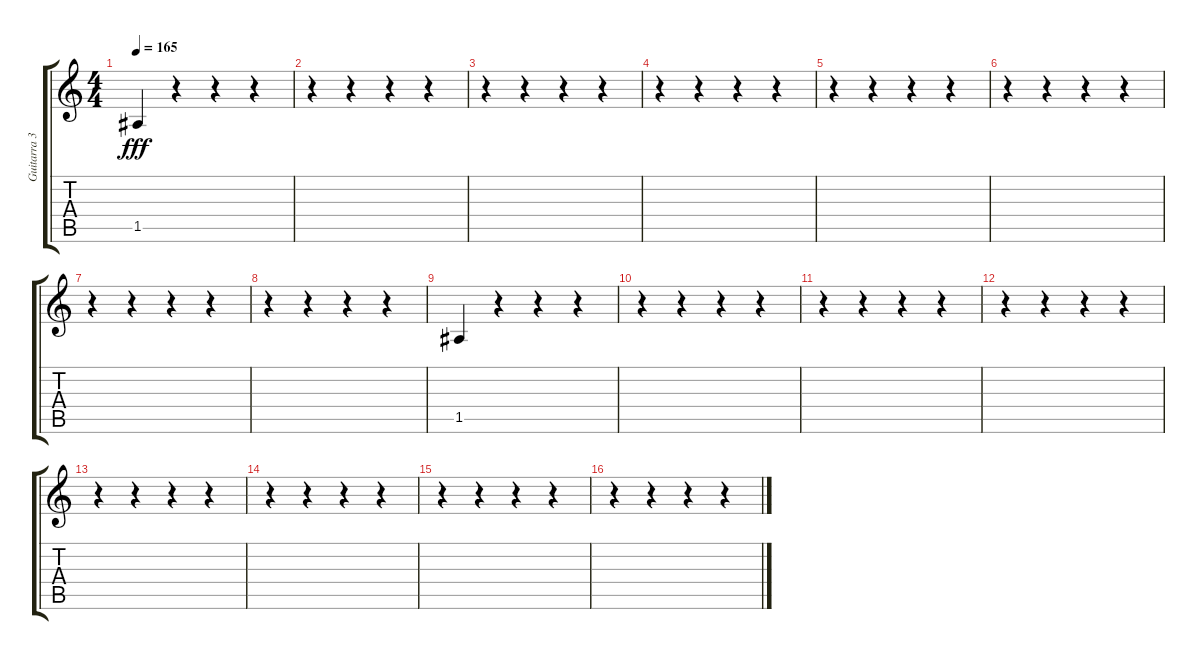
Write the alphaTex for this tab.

\track ("Guitarra 3" "Guitarra 3") {instrument acousticguitarnylon}
\staff {score tabs}
\tuning (E4 B3 G3 D3 A2 E2) {hide}
\ts (4 4)
\tempo 165
\clef g2
\ks c
1.5.4{dy fff} r.4 r.4 r.4 |
r.4 r.4 r.4 r.4 |
r.4 r.4 r.4 r.4 |
r.4 r.4 r.4 r.4 |
r.4 r.4 r.4 r.4 |
r.4 r.4 r.4 r.4 |
r.4 r.4 r.4 r.4 |
r.4 r.4 r.4 r.4 |
1.5.4 r.4 r.4 r.4 |
r.4 r.4 r.4 r.4 |
r.4 r.4 r.4 r.4 |
r.4 r.4 r.4 r.4 |
r.4 r.4 r.4 r.4 |
r.4 r.4 r.4 r.4 |
r.4 r.4 r.4 r.4 |
r.4 r.4 r.4 r.4
